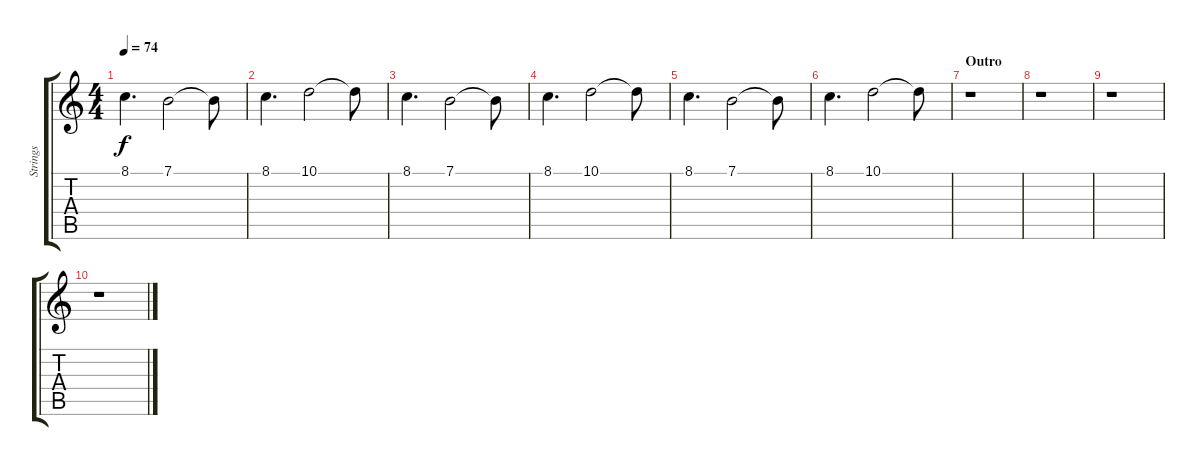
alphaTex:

\track ("Strings" "Strings") {instrument stringensemble2}
\staff {score tabs}
\tuning (E4 B3 G3 D3 A2 E2) {hide}
\ts (4 4)
\tempo 74
\clef g2
\ks c
8.1.4{d dy f} 7.1.2 7.1{t}.8 |
8.1.4{d} 10.1.2 10.1{t}.8 |
8.1.4{d} 7.1.2 7.1{t}.8 |
8.1.4{d} 10.1.2 10.1{t}.8 |
8.1.4{d} 7.1.2 7.1{t}.8 |
8.1.4{d} 10.1.2 10.1{t}.8 |
\section ("" "Outro")
r.1 |
r.1 |
r.1 |
r.1
